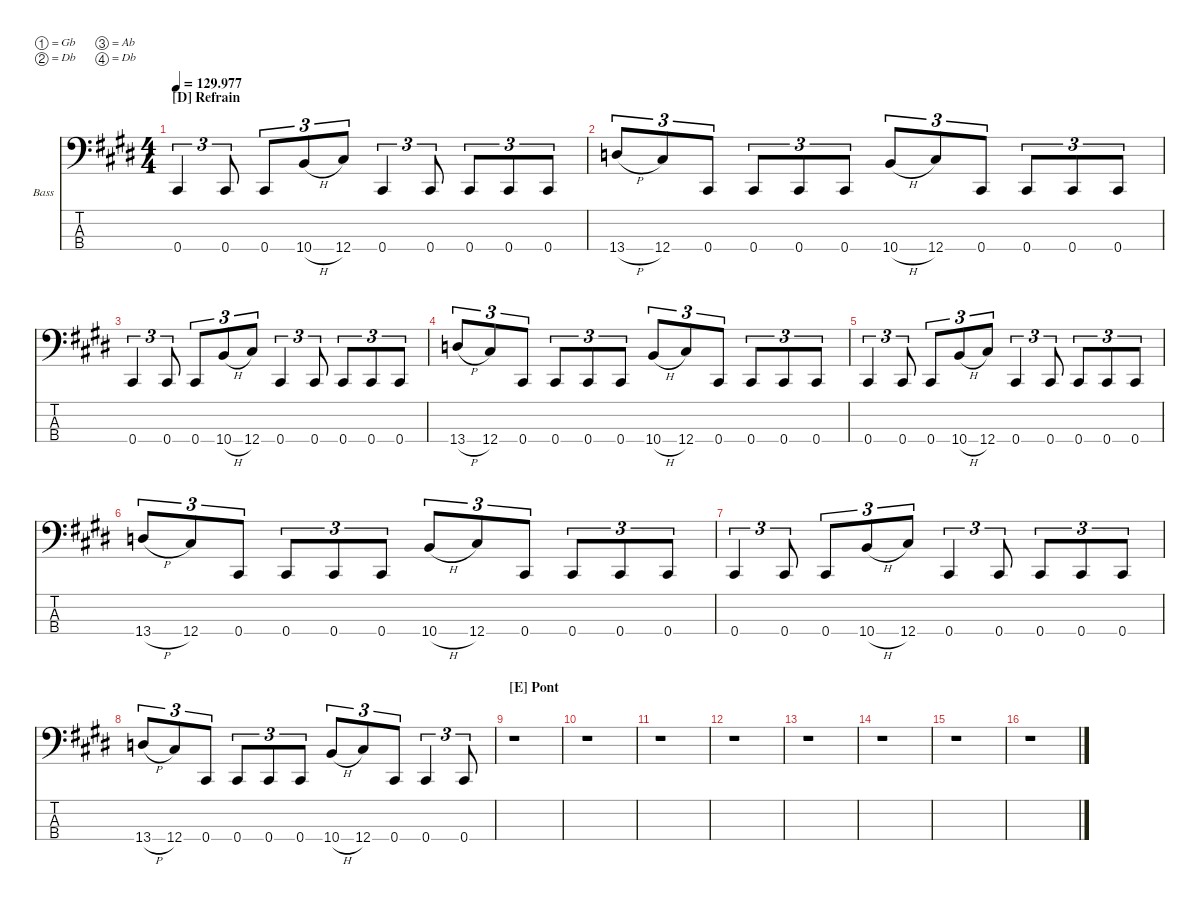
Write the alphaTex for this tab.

\defaultSystemsLayout 4
\hideDynamics
\bracketExtendMode nobrackets
\firstSystemTrackNameOrientation horizontal
\otherSystemsTrackNameOrientation horizontal
\track ("BASSE" "Bass") {defaultSystemsLayout 4 instrument electricbasspick}
\staff {score tabs}
\tuning (Gb2 Db2 Ab1 Db1)
\ts (4 4)
\section ("D" "Refrain")
\tempo
129.977
\accidentals auto
\clef f4
\ottava regular
\simile none
\ks e
0.4.4{tu (3 2) dy mf} 0.4.8{tu (3 2)} 0.4.8{tu (3 2)} 10.4{h}.8{tu (3 2)} 12.4.8{tu (3 2)} 0.4.4{tu (3 2)} 0.4.8{tu (3 2)} 0.4.8{tu (3 2)} 0.4.8{tu (3 2)} 0.4.8{tu (3 2)} |
13.4{h}.8{tu (3 2)} 12.4.8{tu (3 2)} 0.4.8{tu (3 2)} 0.4.8{tu (3 2)} 0.4.8{tu (3 2)} 0.4.8{tu (3 2)} 10.4{h}.8{tu (3 2)} 12.4.8{tu (3 2)} 0.4.8{tu (3 2)} 0.4.8{tu (3 2)} 0.4.8{tu (3 2)} 0.4.8{tu (3 2)} |
0.4.4{tu (3 2)} 0.4.8{tu (3 2)} 0.4.8{tu (3 2)} 10.4{h}.8{tu (3 2)} 12.4.8{tu (3 2)} 0.4.4{tu (3 2)} 0.4.8{tu (3 2)} 0.4.8{tu (3 2)} 0.4.8{tu (3 2)} 0.4.8{tu (3 2)} |
13.4{h}.8{tu (3 2)} 12.4.8{tu (3 2)} 0.4.8{tu (3 2)} 0.4.8{tu (3 2)} 0.4.8{tu (3 2)} 0.4.8{tu (3 2)} 10.4{h}.8{tu (3 2)} 12.4.8{tu (3 2)} 0.4.8{tu (3 2)} 0.4.8{tu (3 2)} 0.4.8{tu (3 2)} 0.4.8{tu (3 2)} |
0.4.4{tu (3 2)} 0.4.8{tu (3 2)} 0.4.8{tu (3 2)} 10.4{h}.8{tu (3 2)} 12.4.8{tu (3 2)} 0.4.4{tu (3 2)} 0.4.8{tu (3 2)} 0.4.8{tu (3 2)} 0.4.8{tu (3 2)} 0.4.8{tu (3 2)} |
13.4{h}.8{tu (3 2)} 12.4.8{tu (3 2)} 0.4.8{tu (3 2)} 0.4.8{tu (3 2)} 0.4.8{tu (3 2)} 0.4.8{tu (3 2)} 10.4{h}.8{tu (3 2)} 12.4.8{tu (3 2)} 0.4.8{tu (3 2)} 0.4.8{tu (3 2)} 0.4.8{tu (3 2)} 0.4.8{tu (3 2)} |
0.4.4{tu (3 2)} 0.4.8{tu (3 2)} 0.4.8{tu (3 2)} 10.4{h}.8{tu (3 2)} 12.4.8{tu (3 2)} 0.4.4{tu (3 2)} 0.4.8{tu (3 2)} 0.4.8{tu (3 2)} 0.4.8{tu (3 2)} 0.4.8{tu (3 2)} |
13.4{h}.8{tu (3 2)} 12.4.8{tu (3 2)} 0.4.8{tu (3 2)} 0.4.8{tu (3 2)} 0.4.8{tu (3 2)} 0.4.8{tu (3 2)} 10.4{h}.8{tu (3 2)} 12.4.8{tu (3 2)} 0.4.8{tu (3 2)} 0.4.4{tu (3 2)} 0.4.8{tu (3 2)} |
\section ("E" "Pont")
r.1 |
r.1 |
r.1 |
r.1 |
r.1 |
r.1 |
r.1 |
r.1
